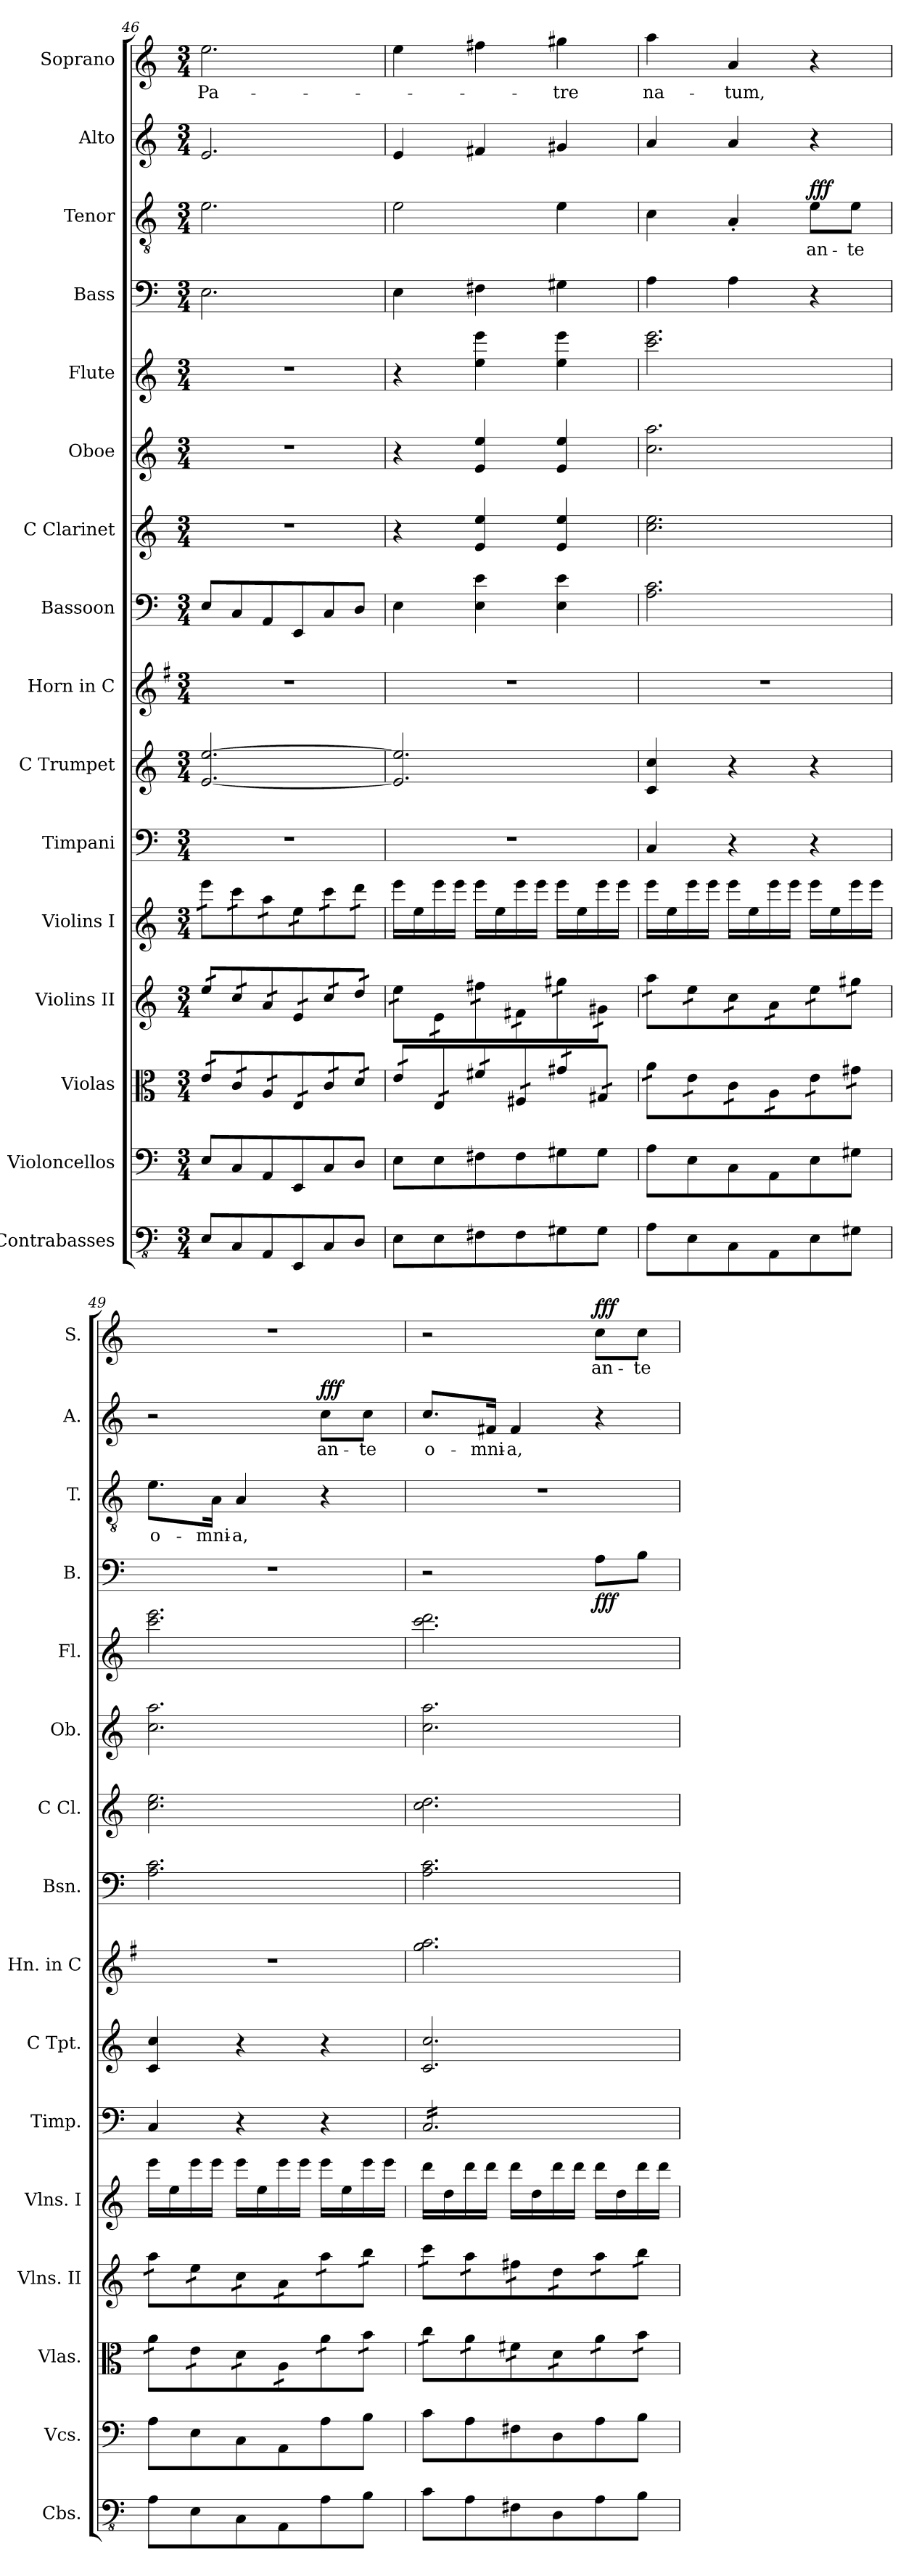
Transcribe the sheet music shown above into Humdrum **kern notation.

**kern	**kern	**kern	**kern	**kern	**kern	**kern	**kern	**kern	**kern	**kern	**kern	**kern	**dynam	**kern	**text	**dynam	**kern	**text	**dynam	**kern	**text	**dynam
*part16	*part15	*part14	*part13	*part12	*part11	*part10	*part9	*part8	*part7	*part6	*part5	*part4	*part4	*part3	*part3	*part3	*part2	*part2	*part2	*part1	*part1	*part1
*staff16	*staff15	*staff14	*staff13	*staff12	*staff11	*staff10	*staff9	*staff8	*staff7	*staff6	*staff5	*staff4	*staff4	*staff3	*staff3	*staff3	*staff2	*staff2	*staff2	*staff1	*staff1	*staff1
*I"Contrabasses	*I"Violoncellos	*I"Violas	*I"Violins II	*I"Violins I	*I"Timpani	*I"C Trumpet	*I"Horn in C	*I"Bassoon	*I"C Clarinet	*I"Oboe	*I"Flute	*I"Bass	*	*I"Tenor	*	*	*I"Alto	*	*	*I"Soprano	*	*
*I'Cbs.	*I'Vcs.	*I'Vlas.	*I'Vlns. II	*I'Vlns. I	*I'Timp.	*I'C Tpt.	*I'Hn. in C	*I'Bsn.	*I'C Cl.	*I'Ob.	*I'Fl.	*I'B.	*	*I'T.	*	*	*I'A.	*	*	*I'S.	*	*
*clefFv4	*clefF4	*clefC3	*clefG2	*clefG2	*clefF4	*clefG2	*clefG2	*clefF4	*clefG2	*clefG2	*clefG2	*clefF4	*	*clefGv2	*	*	*clefG2	*	*	*clefG2	*	*
*	*	*	*	*	*	*	*ITrd4c7	*	*ITrd1c2	*	*	*	*	*	*	*	*	*	*	*	*	*
*k[]	*k[]	*k[]	*k[]	*k[]	*k[]	*k[]	*k[]	*k[]	*k[b-e-]	*k[]	*k[]	*k[]	*	*k[]	*	*	*k[]	*	*	*k[]	*	*
*M3/4	*M3/4	*M3/4	*M3/4	*M3/4	*M3/4	*M3/4	*M3/4	*M3/4	*M3/4	*M3/4	*M3/4	*M3/4	*	*M3/4	*	*	*M3/4	*	*	*M3/4	*	*
=46	=46	=46	=46	=46	=46	=46	=46	=46	=46	=46	=46	=46	=46	=46	=46	=46	=46	=46	=46	=46	=46	=46
!	!	!	!	!	!	!	!	!	!	!	!	!	!	!	!	!	!	!	!	!	!LO:LY:b	!
*	*	*tremolo	*	*	*	*	*	*	*	*	*	*	*	*	*	*	*	*	*	*	*	*
*	*	*	*tremolo	*	*	*	*	*	*	*	*	*	*	*	*	*	*	*	*	*	*	*
*	*	*	*	*tremolo	*	*	*	*	*	*	*	*	*	*	*	*	*	*	*	*	*	*
8EE/L	8E/L	16e/LL	16ee/LL	16eee\LL	2.r	[2.e/ [2.ee/	2.r	8E/L	2.r	2.r	2.r	2.E\	.	2.e\	.	.	2.e/	.	.	2.ee\	Pa-	.
.	.	16e/	16ee/	16eee\	.	.	.	.	.	.	.	.	.	.	.	.	.	.	.	.	.	.
8CC/	8C/	16c/	16cc/	16ccc\	.	.	.	8C/	.	.	.	.	.	.	.	.	.	.	.	.	.	.
.	.	16c/	16cc/	16ccc\	.	.	.	.	.	.	.	.	.	.	.	.	.	.	.	.	.	.
8AAA/	8AA/	16A/	16a/	16aa\	.	.	.	8AA/	.	.	.	.	.	.	.	.	.	.	.	.	.	.
.	.	16A/	16a/	16aa\	.	.	.	.	.	.	.	.	.	.	.	.	.	.	.	.	.	.
8EEE/	8EE/	16E/	16e/	16ee\	.	.	.	8EE/	.	.	.	.	.	.	.	.	.	.	.	.	.	.
.	.	16E/	16e/	16ee\	.	.	.	.	.	.	.	.	.	.	.	.	.	.	.	.	.	.
8CC/	8C/	16c/	16cc/	16ccc\	.	.	.	8C/	.	.	.	.	.	.	.	.	.	.	.	.	.	.
.	.	16c/	16cc/	16ccc\	.	.	.	.	.	.	.	.	.	.	.	.	.	.	.	.	.	.
8DD/J	8D/J	16d/	16dd/	16ddd\	.	.	.	8D/J	.	.	.	.	.	.	.	.	.	.	.	.	.	.
.	.	16d/JJ	16dd/JJ	16ddd\JJ	.	.	.	.	.	.	.	.	.	.	.	.	.	.	.	.	.	.
*	*	*	*	*Xtremolo	*	*	*	*	*	*	*	*	*	*	*	*	*	*	*	*	*	*
=47	=47	=47	=47	=47	=47	=47	=47	=47	=47	=47	=47	=47	=47	=47	=47	=47	=47	=47	=47	=47	=47	=47
8EE\L	8E\L	16e/LL	16ee\LL	16eee\LL	2.r	2.e/] 2.ee/]	2.r	4E\	4r	4r	4r	4E\	.	2e\	.	.	4e/	.	.	4ee\	.	.
.	.	16e/	16ee\	16ee\	.	.	.	.	.	.	.	.	.	.	.	.	.	.	.	.	.	.
8EE\	8E\	16E/	16e\	16eee\	.	.	.	.	.	.	.	.	.	.	.	.	.	.	.	.	.	.
.	.	16E/	16e\	16eee\JJ	.	.	.	.	.	.	.	.	.	.	.	.	.	.	.	.	.	.
8FF#X\	8F#X\	16f#X/	16ff#X\	16eee\LL	.	.	.	4E\ 4e\	4d/ 4dd/	4e/ 4ee/	4ee\ 4eee\	4F#X\	.	.	.	.	4f#X/	.	.	4ff#X\	.	.
.	.	16f#X/	16ff#X\	16ee\	.	.	.	.	.	.	.	.	.	.	.	.	.	.	.	.	.	.
8FF#\	8F#\	16F#X/	16f#X\	16eee\	.	.	.	.	.	.	.	.	.	.	.	.	.	.	.	.	.	.
.	.	16F#X/	16f#X\	16eee\JJ	.	.	.	.	.	.	.	.	.	.	.	.	.	.	.	.	.	.
!	!	!	!	!	!	!	!	!	!	!	!	!	!	!	!	!	!	!	!	!	!LO:LY:b	!
8GG#X\	8G#X\	16g#X/	16gg#X\	16eee\LL	.	.	.	4E\ 4e\	4d/ 4dd/	4e/ 4ee/	4ee\ 4eee\	4G#X\	.	4e\	.	.	4g#X/	.	.	4gg#X\	-tre	.
.	.	16g#X/	16gg#X\	16ee\	.	.	.	.	.	.	.	.	.	.	.	.	.	.	.	.	.	.
8GG#\J	8G#\J	16G#X/	16g#X\	16eee\	.	.	.	.	.	.	.	.	.	.	.	.	.	.	.	.	.	.
.	.	16G#X/JJ	16g#X\JJ	16eee\JJ	.	.	.	.	.	.	.	.	.	.	.	.	.	.	.	.	.	.
!!LO:PB:g=z
=48	=48	=48	=48	=48	=48	=48	=48	=48	=48	=48	=48	=48	=48	=48	=48	=48	=48	=48	=48	=48	=48	=48
!	!	!	!	!	!	!	!	!	!	!	!	!	!	!	!	!	!	!	!	!	!LO:LY:b	!
8AA\L	8A\L	16a\LL	16aa\LL	16eee\LL	4C/	4c/ 4cc/	2.r	2.A\ 2.c\	2.b-\ 2.dd\	2.cc\ 2.aa\	2.ccc\ 2.eee\	4A\	.	4c\	.	.	4a/	.	.	4aa\	na-	.
.	.	16a\	16aa\	16ee\	.	.	.	.	.	.	.	.	.	.	.	.	.	.	.	.	.	.
8EE\	8E\	16e\	16ee\	16eee\	.	.	.	.	.	.	.	.	.	.	.	.	.	.	.	.	.	.
.	.	16e\	16ee\	16eee\JJ	.	.	.	.	.	.	.	.	.	.	.	.	.	.	.	.	.	.
!	!	!	!	!	!	!	!	!	!	!	!	!	!	!	!	!	!	!	!	!	!LO:LY:b	!
8CC\	8C\	16c\	16cc\	16eee\LL	4r	4r	.	.	.	.	.	4A\	.	4A'/	.	.	4a/	.	.	4a/	-tum,	.
.	.	16c\	16cc\	16ee\	.	.	.	.	.	.	.	.	.	.	.	.	.	.	.	.	.	.
8AAA\	8AA\	16A\	16a\	16eee\	.	.	.	.	.	.	.	.	.	.	.	.	.	.	.	.	.	.
.	.	16A\	16a\	16eee\JJ	.	.	.	.	.	.	.	.	.	.	.	.	.	.	.	.	.	.
!	!	!	!	!	!	!	!	!	!	!	!	!	!	!	!LO:LY:b	!LO:DY:a	!	!	!	!	!	!
8EE\	8E\	16e\	16ee\	16eee\LL	4r	4r	.	.	.	.	.	4r	.	8e\L	an-	fff	4r	.	.	4r	.	.
.	.	16e\	16ee\	16ee\	.	.	.	.	.	.	.	.	.	.	.	.	.	.	.	.	.	.
!	!	!	!	!	!	!	!	!	!	!	!	!	!	!	!LO:LY:b	!	!	!	!	!	!	!
8GG#X\J	8G#X\J	16g#X\	16gg#X\	16eee\	.	.	.	.	.	.	.	.	.	8e\J	-te	.	.	.	.	.	.	.
.	.	16g#X\JJ	16gg#X\JJ	16eee\JJ	.	.	.	.	.	.	.	.	.	.	.	.	.	.	.	.	.	.
=49	=49	=49	=49	=49	=49	=49	=49	=49	=49	=49	=49	=49	=49	=49	=49	=49	=49	=49	=49	=49	=49	=49
!	!	!	!	!	!	!	!	!	!	!	!	!	!	!	!LO:LY:b	!	!	!	!	!	!	!
8AA\L	8A\L	16a\LL	16aa\LL	16eee\LL	4C/	4c/ 4cc/	2.r	2.A\ 2.c\	2.b-\ 2.dd\	2.cc\ 2.aa\	2.ccc\ 2.eee\	2.r	.	8.e\L	o-	.	2r	.	.	2.r	.	.
.	.	16a\	16aa\	16ee\	.	.	.	.	.	.	.	.	.	.	.	.	.	.	.	.	.	.
8EE\	8E\	16e\	16ee\	16eee\	.	.	.	.	.	.	.	.	.	.	.	.	.	.	.	.	.	.
!	!	!	!	!	!	!	!	!	!	!	!	!	!	!	!LO:LY:b	!	!	!	!	!	!	!
.	.	16e\	16ee\	16eee\JJ	.	.	.	.	.	.	.	.	.	16A\Jk	-mni-	.	.	.	.	.	.	.
!	!	!	!	!	!	!	!	!	!	!	!	!	!	!	!LO:LY:b	!	!	!	!	!	!	!
8CC\	8C\	16d\	16cc\	16eee\LL	4r	4r	.	.	.	.	.	.	.	4A/	-a,	.	.	.	.	.	.	.
.	.	16d\	16cc\	16ee\	.	.	.	.	.	.	.	.	.	.	.	.	.	.	.	.	.	.
8AAA\	8AA\	16A\	16a\	16eee\	.	.	.	.	.	.	.	.	.	.	.	.	.	.	.	.	.	.
.	.	16A\	16a\	16eee\JJ	.	.	.	.	.	.	.	.	.	.	.	.	.	.	.	.	.	.
!	!	!	!	!	!	!	!	!	!	!	!	!	!	!	!	!	!	!LO:LY:b	!LO:DY:a	!	!	!
8AA\	8A\	16a\	16aa\	16eee\LL	4r	4r	.	.	.	.	.	.	.	4r	.	.	8cc\L	an-	fff	.	.	.
.	.	16a\	16aa\	16ee\	.	.	.	.	.	.	.	.	.	.	.	.	.	.	.	.	.	.
!	!	!	!	!	!	!	!	!	!	!	!	!	!	!	!	!	!	!LO:LY:b	!	!	!	!
8BB\J	8B\J	16b\	16bb\	16eee\	.	.	.	.	.	.	.	.	.	.	.	.	8cc\J	-te	.	.	.	.
.	.	16b\JJ	16bb\JJ	16eee\JJ	.	.	.	.	.	.	.	.	.	.	.	.	.	.	.	.	.	.
=50	=50	=50	=50	=50	=50	=50	=50	=50	=50	=50	=50	=50	=50	=50	=50	=50	=50	=50	=50	=50	=50	=50
!	!	!	!	!	!	!	!	!	!	!	!	!	!	!	!	!	!	!LO:LY:b	!	!	!	!
*	*	*	*	*	*tremolo	*	*	*	*	*	*	*	*	*	*	*	*	*	*	*	*	*
8C\L	8c\L	16cc\LL	16ccc\LL	16ddd\LL	16C/LL	2.c/ 2.cc/	2.cc\ 2.dd\	2.A\ 2.c\	2.b-\ 2.cc\	2.cc\ 2.aa\	2.ccc\ 2.ddd\	2r	.	2.r	.	.	8.cc/L	o-	.	2r	.	.
.	.	16cc\	16ccc\	16dd\	16C/	.	.	.	.	.	.	.	.	.	.	.	.	.	.	.	.	.
8AA\	8A\	16a\	16aa\	16ddd\	16C/	.	.	.	.	.	.	.	.	.	.	.	.	.	.	.	.	.
!	!	!	!	!	!	!	!	!	!	!	!	!	!	!	!	!	!	!LO:LY:b	!	!	!	!
.	.	16a\	16aa\	16ddd\JJ	16C/	.	.	.	.	.	.	.	.	.	.	.	16f#X/Jk	-mni-	.	.	.	.
!	!	!	!	!	!	!	!	!	!	!	!	!	!	!	!	!	!	!LO:LY:b	!	!	!	!
8FF#X\	8F#X\	16f#X\	16ff#X\	16ddd\LL	16C/	.	.	.	.	.	.	.	.	.	.	.	4f#/	-a,	.	.	.	.
.	.	16f#X\	16ff#X\	16dd\	16C/	.	.	.	.	.	.	.	.	.	.	.	.	.	.	.	.	.
8DD\	8D\	16d\	16dd\	16ddd\	16C/	.	.	.	.	.	.	.	.	.	.	.	.	.	.	.	.	.
.	.	16d\	16dd\	16ddd\JJ	16C/	.	.	.	.	.	.	.	.	.	.	.	.	.	.	.	.	.
!	!	!	!	!	!	!	!	!	!	!	!	!	!LO:DY:b	!	!	!	!	!	!	!	!LO:LY:b	!LO:DY:a
8AA\	8A\	16a\	16aa\	16ddd\LL	16C/	.	.	.	.	.	.	8A\L	fff	.	.	.	4r	.	.	8cc\L	an-	fff
.	.	16a\	16aa\	16dd\	16C/	.	.	.	.	.	.	.	.	.	.	.	.	.	.	.	.	.
!	!	!	!	!	!	!	!	!	!	!	!	!	!	!	!	!	!	!	!	!	!LO:LY:b	!
8BB\J	8B\J	16b\	16bb\	16ddd\	16C/	.	.	.	.	.	.	8B\J	.	.	.	.	.	.	.	8cc\J	-te	.
.	.	16b\JJ	16bb\JJ	16ddd\JJ	16C/JJ	.	.	.	.	.	.	.	.	.	.	.	.	.	.	.	.	.
*	*	*	*	*	*Xtremolo	*	*	*	*	*	*	*	*	*	*	*	*	*	*	*	*	*
*	*	*	*Xtremolo	*	*	*	*	*	*	*	*	*	*	*	*	*	*	*	*	*	*	*
*	*	*Xtremolo	*	*	*	*	*	*	*	*	*	*	*	*	*	*	*	*	*	*	*	*
=	=	=	=	=	=	=	=	=	=	=	=	=	=	=	=	=	=	=	=	=	=	=
*-	*-	*-	*-	*-	*-	*-	*-	*-	*-	*-	*-	*-	*-	*-	*-	*-	*-	*-	*-	*-	*-	*-
